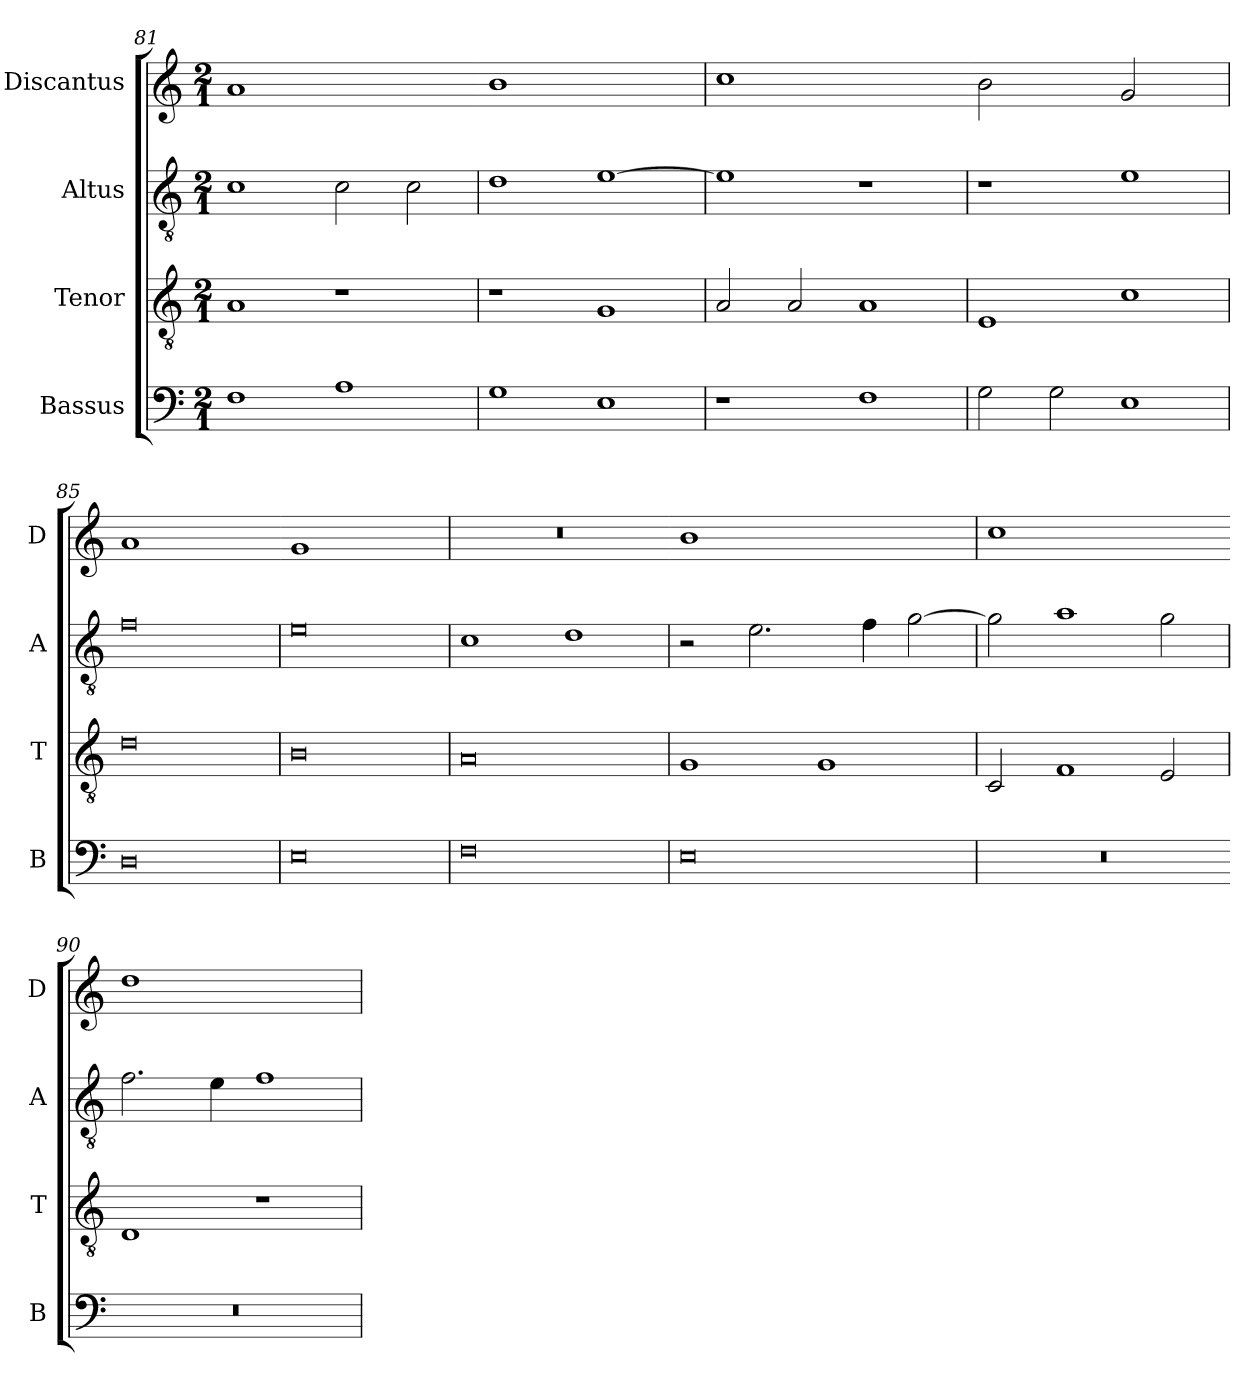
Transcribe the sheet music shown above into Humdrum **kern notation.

**kern	**kern	**kern	**kern
*part4	*part3	*part2	*part1
*staff4	*staff3	*staff2	*staff1
*I"Bassus	*I"Tenor	*I"Altus	*I"Discantus
*I'B	*I'T	*I'A	*I'D
*clefF4	*clefGv2	*clefGv2	*clefG2
*k[]	*k[]	*k[]	*k[]
*M2/1	*M2/1	*M2/1	*M2/1
=81	=81	=81	=81
!	!	!	!LO:N:vis=1
1F	1A	1c	0a
1A	1r	2c\	.
.	.	2c\	.
=82	=82	=82	=82-
!	!	!	!LO:N:vis=1
1G	1r	1d	0b
1E	1G	[1e	.
=83	=83	=83	=83
!	!	!	!LO:N:vis=1
1r	2A/	1e]	0cc
.	2A/	.	.
1F	1A	1r	.
=84	=84	=84	=84-
!	!	!	!LO:N:vis=2
2G\	1E	1r	1b
2G\	.	.	.
!	!	!	!LO:N:vis=2
1E	1c	1e	1g
=85	=85	=85	=85
!	!	!	!LO:N:vis=1
0D	0d	0f	0a
=86	=86	=86	=86-
!	!	!	!LO:N:vis=1
0E	0B	0e	0g
=87	=87	=87	=87
!	!	!	!LO:N:vis=1
0F	0A	1c	0r
.	.	1d	.
=88	=88	=88	=88-
!	!	!	!LO:N:vis=1
0E	1G	2r	0b
.	.	2.e\	.
.	1G	.	.
.	.	4f\	.
.	.	[2g\	.
=89	=89	=89	=89
!	!	!	!LO:N:vis=1
0r	2C/	2g\]	0cc
.	1F	1a	.
.	2E/	2g\	.
=90	=90	=90	=90-
!	!	!	!LO:N:vis=1
0r	1D	2.f\	0dd
.	.	4e\	.
.	1r	1f	.
=	=	=	=
*-	*-	*-	*-
